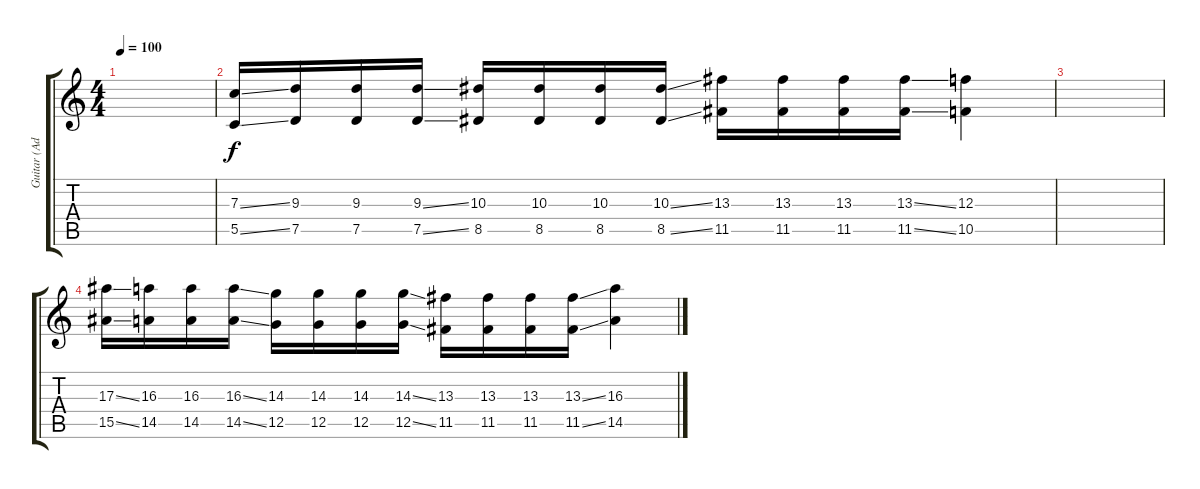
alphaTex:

\track ("Guitar (Additional)" "Guitar (Ad") {instrument distortionguitar}
\staff {score tabs}
\tuning (D4 A3 F3 C3 G2 D2) {hide}
\ts (4 4)
\tempo 100
\clef g2
\ks c
|
(7.3{ss} 5.5{ss}).16 (9.3 7.5).16 (9.3 7.5).16 (9.3{ss} 7.5{ss}).16 (10.3 8.5).16 (10.3 8.5).16 (10.3 8.5).16 (10.3{ss} 8.5{ss}).16 (13.3 11.5).16 (13.3 11.5).16 (13.3 11.5).16 (13.3{ss} 11.5{ss}).16 (12.3 10.5).4 |
|
(17.3{ss} 15.5{ss}).16 (16.3 14.5).16 (16.3 14.5).16 (16.3{ss} 14.5{ss}).16 (14.3 12.5).16 (14.3 12.5).16 (14.3 12.5).16 (14.3{ss} 12.5{ss}).16 (13.3 11.5).16 (13.3 11.5).16 (13.3 11.5).16 (13.3{ss} 11.5{ss}).16 (16.3 14.5).4
